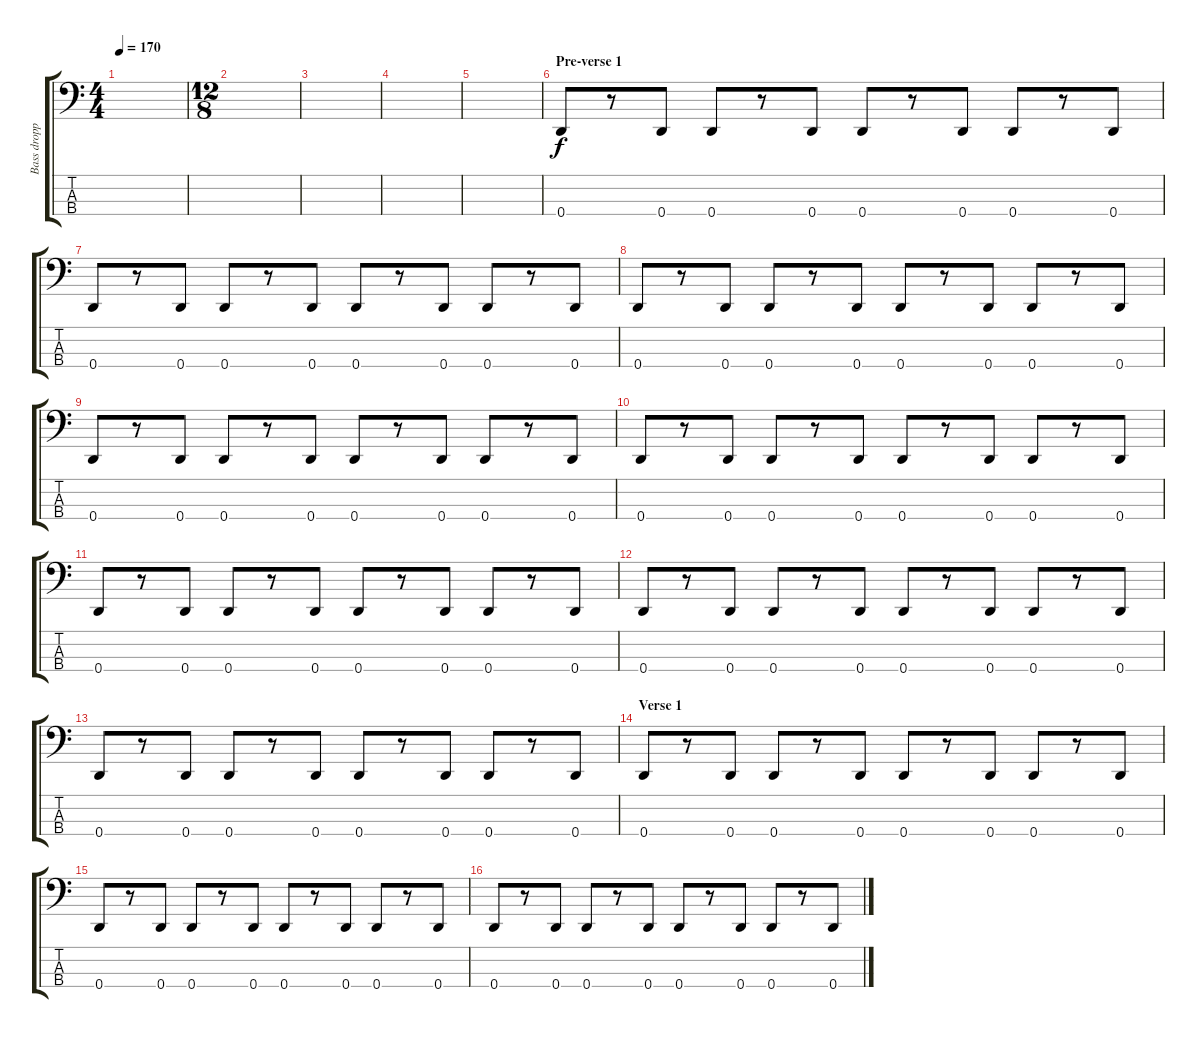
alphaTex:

\track ("Bass dropped D" "Bass dropp") {instrument electricbassfinger}
\staff {score tabs}
\tuning (G2 D2 A1 D1) {hide}
\ts (4 4)
\tempo 170
\clef f4
\ks c
|
\ts (12 8)
|
|
|
|
\section ("" "Pre-verse 1")
0.4.8 r.8 0.4.8 0.4.8 r.8 0.4.8 0.4.8 r.8 0.4.8 0.4.8 r.8 0.4.8 |
0.4.8 r.8 0.4.8 0.4.8 r.8 0.4.8 0.4.8 r.8 0.4.8 0.4.8 r.8 0.4.8 |
0.4.8 r.8 0.4.8 0.4.8 r.8 0.4.8 0.4.8 r.8 0.4.8 0.4.8 r.8 0.4.8 |
0.4.8 r.8 0.4.8 0.4.8 r.8 0.4.8 0.4.8 r.8 0.4.8 0.4.8 r.8 0.4.8 |
0.4.8 r.8 0.4.8 0.4.8 r.8 0.4.8 0.4.8 r.8 0.4.8 0.4.8 r.8 0.4.8 |
0.4.8 r.8 0.4.8 0.4.8 r.8 0.4.8 0.4.8 r.8 0.4.8 0.4.8 r.8 0.4.8 |
0.4.8 r.8 0.4.8 0.4.8 r.8 0.4.8 0.4.8 r.8 0.4.8 0.4.8 r.8 0.4.8 |
0.4.8 r.8 0.4.8 0.4.8 r.8 0.4.8 0.4.8 r.8 0.4.8 0.4.8 r.8 0.4.8 |
\section ("" "Verse 1")
0.4.8 r.8 0.4.8 0.4.8 r.8 0.4.8 0.4.8 r.8 0.4.8 0.4.8 r.8 0.4.8 |
0.4.8 r.8 0.4.8 0.4.8 r.8 0.4.8 0.4.8 r.8 0.4.8 0.4.8 r.8 0.4.8 |
0.4.8 r.8 0.4.8 0.4.8 r.8 0.4.8 0.4.8 r.8 0.4.8 0.4.8 r.8 0.4.8
